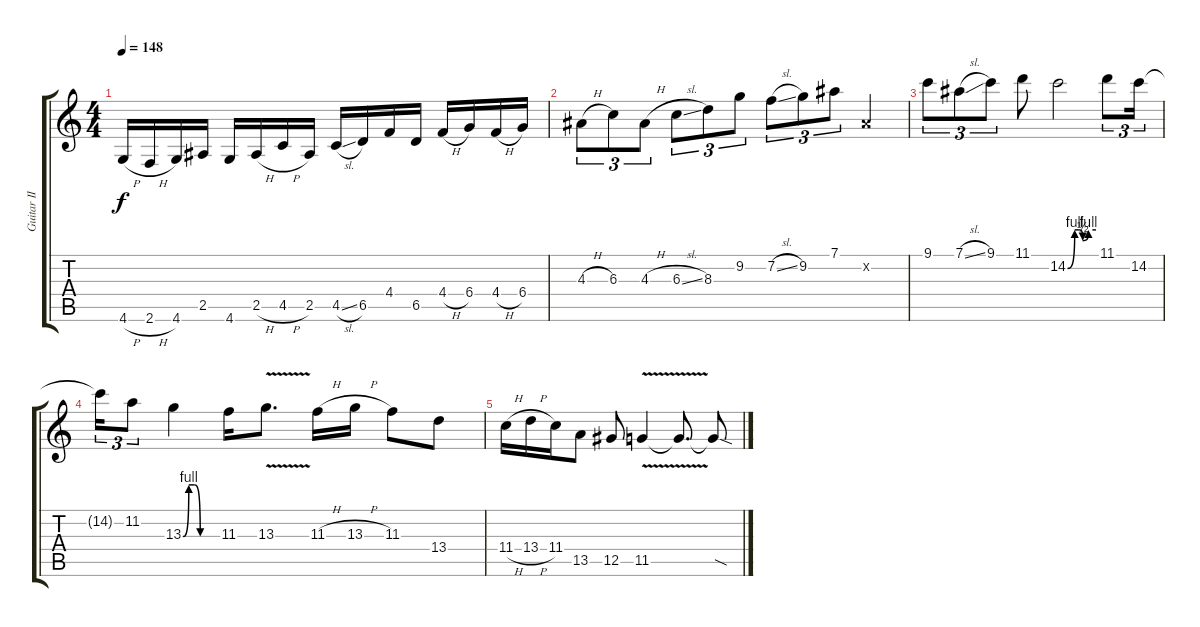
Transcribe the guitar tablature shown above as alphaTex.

\track ("Guitar II" "Guitar II") {instrument distortionguitar}
\staff {score tabs}
\tuning (Eb4 Bb3 Gb3 Db3 Ab2 Eb2) {hide}
\ts (4 4)
\tempo 148
\clef g2
\ks c
4.6{h}.16{dy f} 2.6{h}.16 4.6.16 2.5.16 4.6.16 2.5{h}.16 4.5{h}.16 2.5.16 4.5{sl}.16 6.5.16 4.4.16 6.5.16 4.4{h}.16 6.4.16 4.4{h}.16 6.4.16 |
4.3{h}.8{tu (3 2)} 6.3.8{tu (3 2)} 4.3{h}.8{tu (3 2)} 6.3{sl}.8{tu (3 2)} 8.3.8{tu (3 2)} 9.2.8{tu (3 2)} 7.2{sl}.8{tu (3 2)} 9.2.8{tu (3 2)} 7.1.8{tu (3 2)} 0.2{x}.4 |
9.1.8{tu (3 2)} 7.1{sl}.8{tu (3 2)} 9.1.8{tu (3 2)} 11.1.8 14.2{be (custom 0 0 15 4 24 4 32 2 44 4 60 4)}.2 11.1.8{tu (3 2)} 14.2.16{tu (3 2)} |
14.2{t}.16{tu (3 2)} 11.2.8{tu (3 2)} 13.3{be (custom 0 0 10 4 20 4 30 0 60 0)}.4 11.3.16 13.3{v}.8{d} 11.3{h}.16 13.3{h}.16 11.3.8 13.4.8 |
11.4{h}.16 13.4{h}.16 11.4.16 13.5.8 12.5.8 11.5{v}.4 11.5{t}.8{d} 11.5{sod t}.8
